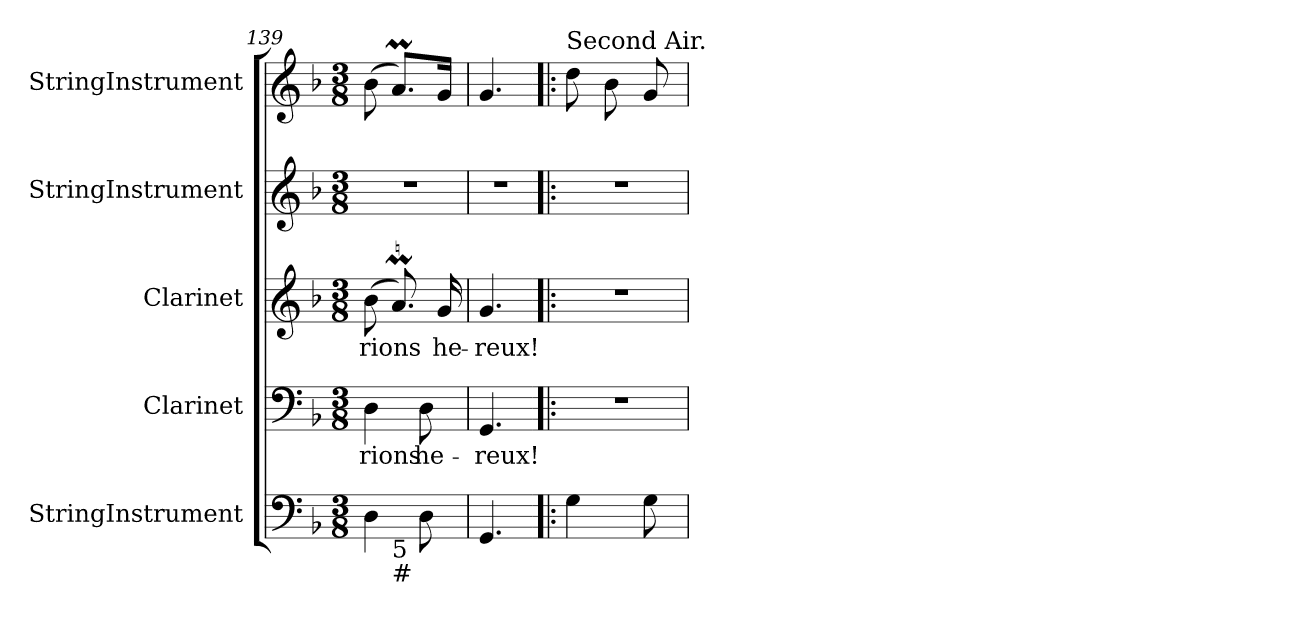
**kern	**kern	**text	**kern	**text	**kern	**kern
*part5	*part4	*part4	*part3	*part3	*part2	*part1
*staff5	*staff4	*staff4	*staff3	*staff3	*staff2	*staff1
*I"StringInstrument	*I"Clarinet	*	*I"Clarinet	*	*I"StringInstrument	*I"StringInstrument
*I'Str	*I'Cl	*	*I'Cl	*	*I'Str	*I'Str
*clefF4	*clefF4	*	*clefG2	*	*clefG2	*clefG2
*	*ITrd1c2	*	*ITrd1c2	*	*	*
*k[b-]	*k[b-e-a-]	*	*k[b-e-a-]	*	*k[b-]	*k[b-]
*F:	*E-:	*	*E-:	*	*F:	*F:
*M3/8	*M3/8	*	*M3/8	*	*M3/8	*M3/8
=139	=139	=139	=139	=139	=139	=139
!LO:TX:b:t=6\n4	!	!	!	!	!	!
*^	*	*	*	*	*	*
4D\	8ryy	4C\	-rions	(>8a-\	-rions	4.r	(>8b-\
!	!LO:TX:b:t=5	!	!	!	!	!	!
!	!LO:TX:b:t=#	!	!	!	!	!	!
.	4ryy	.	.	8.gM/)	.	.	8.am/L)
8D\	.	8C\	he-	.	.	.	.
.	.	.	.	16f/	he-	.	16g/Jk
*v	*v	*	*	*	*	*	*
=140	=140	=140	=140	=140	=140	=140
4.GG/	4.FF/	-reux!	4.f/	-reux!	4.r	4.g/
!!LO:PB:g=z
=141!|:	=141!|:	=141!|:	=141!|:	=141!|:	=141!|:	=141!|:
!	!	!	!	!	!	!LO:TX:a:t=Second Air.
4G\	4.r	.	4.r	.	4.r	8dd\
.	.	.	.	.	.	8b-\
8G\	.	.	.	.	.	8g/
=	=	=	=	=	=	=
*-	*-	*-	*-	*-	*-	*-
